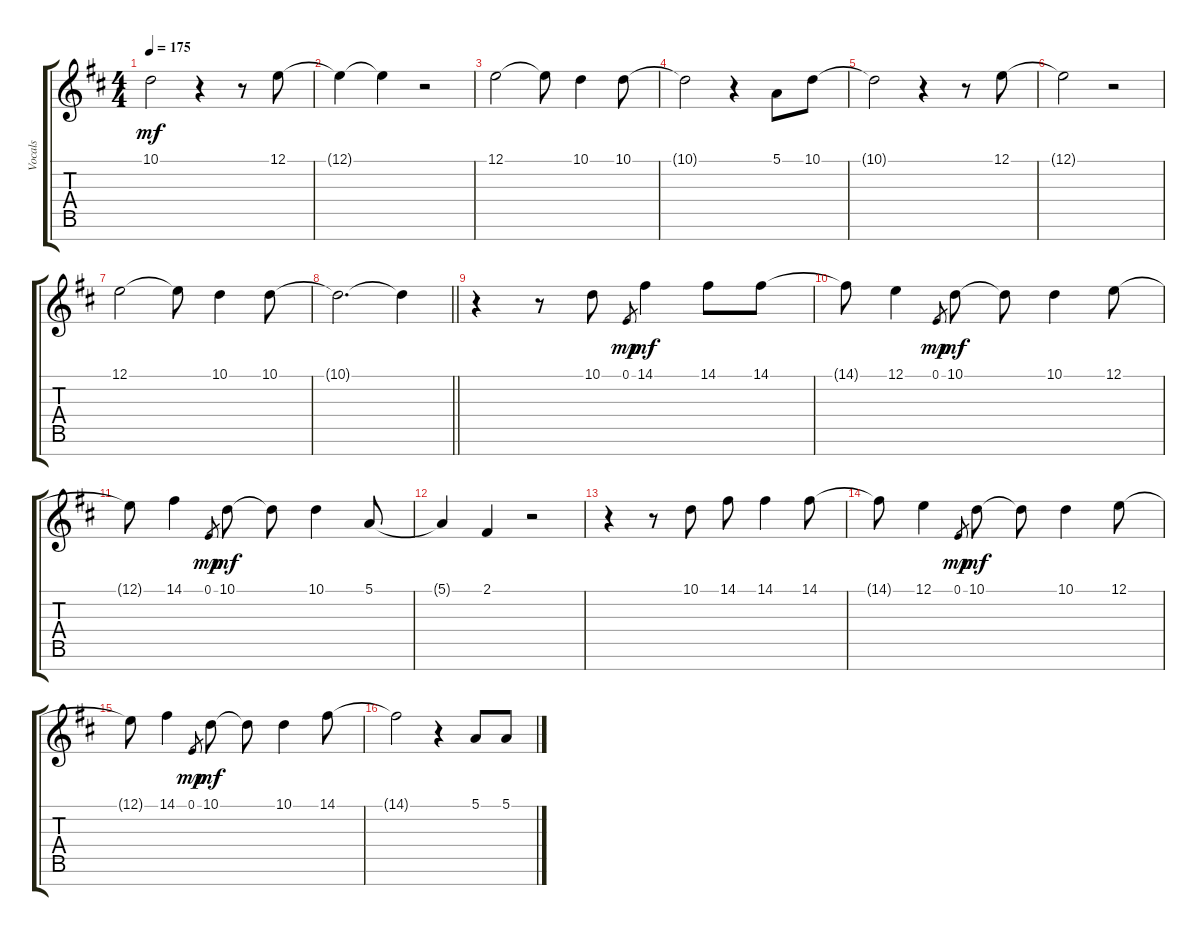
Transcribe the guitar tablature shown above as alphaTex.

\track ("Vocals" "Vocals") {instrument flute}
\staff {score tabs}
\tuning (E4 B3 G3 D3 A2 E2 B1) {hide}
\ts (4 4)
\tempo 175
\clef g2
\ks d
10.1{t}.2{dy mf} r.4 r.8 12.1.8 |
12.1{t}.4 12.1{t}.4 r.2 |
12.1.2 12.1{t}.8 10.1.4 10.1.8 |
10.1{t}.2 r.4 5.1.8 10.1.8 |
10.1{t}.2 r.4 r.8 12.1.8 |
12.1{t}.2 r.2 |
12.1.2 12.1{t}.8 10.1.4 10.1.8 |
\barLineRight lightlight
10.1{t}.2{d} 10.1{t}.4 |
r.4 r.8 10.1.8 0.1.8{gr dy mp} 14.1.4{dy mf} 14.1.8 14.1.8 |
14.1{t}.8 12.1.4 0.1.8{gr dy mp} 10.1.8{dy mf} 10.1{t}.8 10.1.4 12.1.8 |
12.1{t}.8 14.1.4 0.1.8{gr dy mp} 10.1.8{dy mf} 10.1{t}.8 10.1.4 5.1.8 |
5.1{t}.4 2.1.4 r.2 |
r.4 r.8 10.1.8 14.1.8 14.1.4 14.1.8 |
14.1{t}.8 12.1.4 0.1.8{gr dy mp} 10.1.8{dy mf} 10.1{t}.8 10.1.4 12.1.8 |
12.1{t}.8 14.1.4 0.1.8{gr dy mp} 10.1.8{dy mf} 10.1{t}.8 10.1.4 14.1.8 |
14.1{t}.2 r.4 5.1.8 5.1.8
